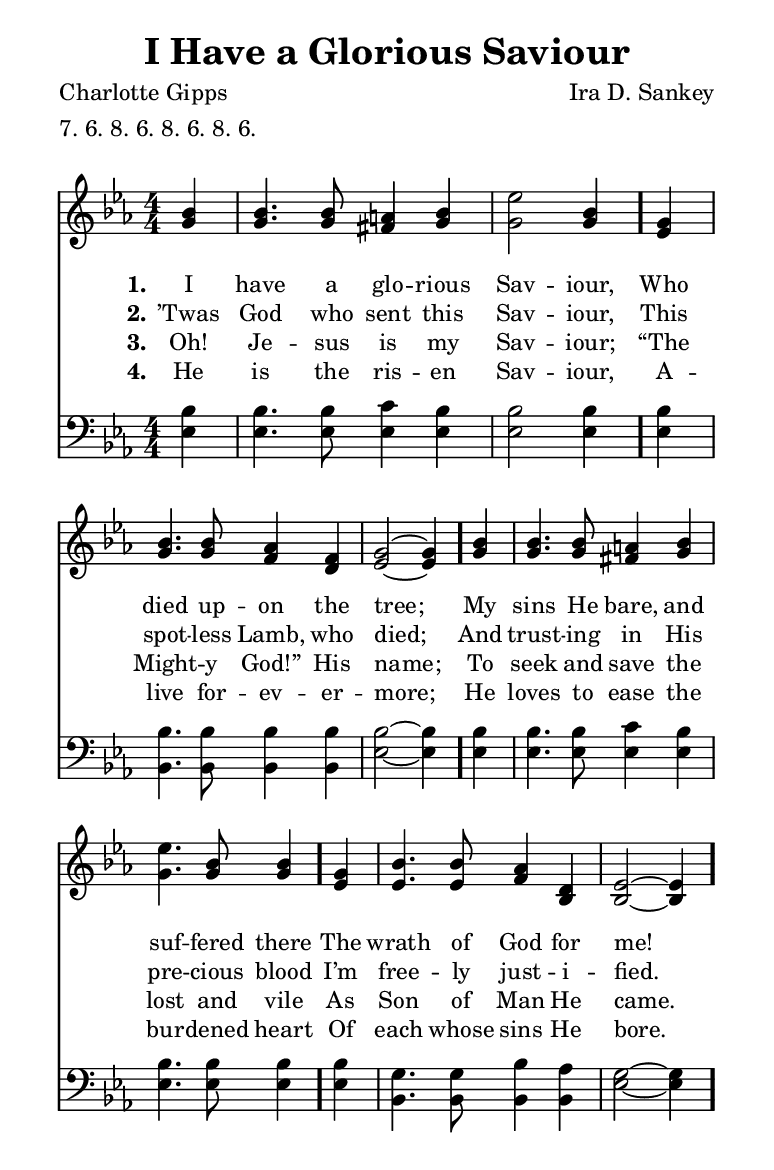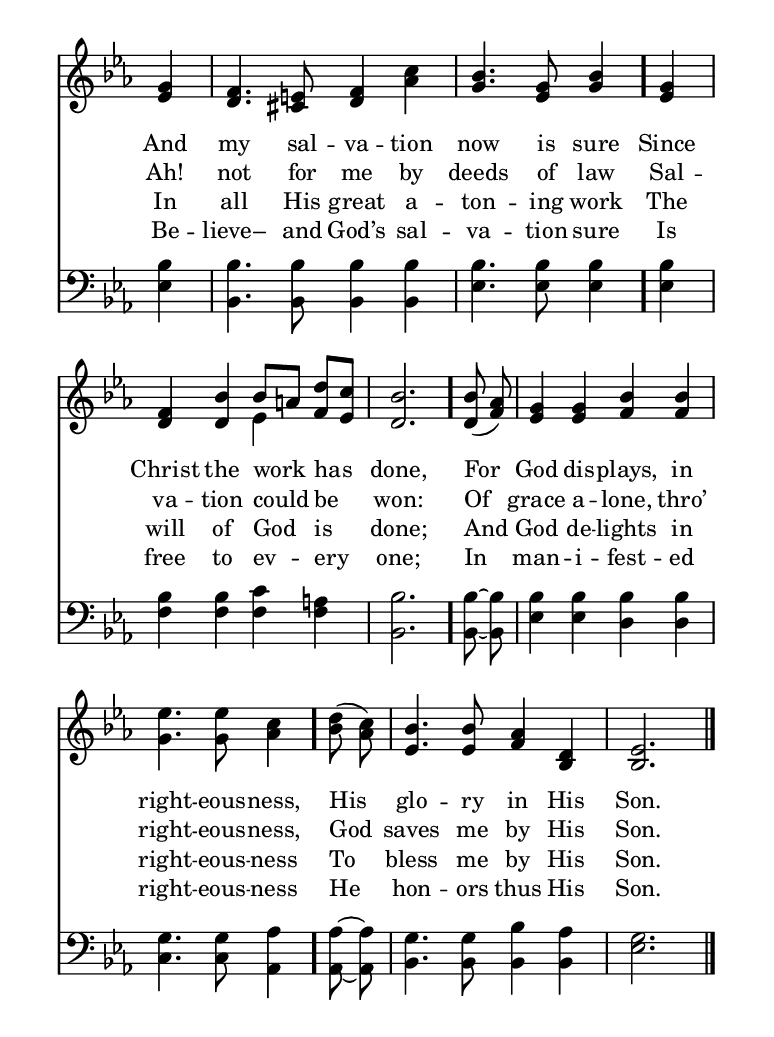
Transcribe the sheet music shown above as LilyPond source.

\include "common/global.ily"
\paper {
  \include "common/paper.ily"
}

\header{
  %gospel
  hymnnumber = "95"
  title = "I Have a Glorious Saviour"
  tunename = "Beneath the Cross of Jesus"
  meter = "7. 6. 8. 6. 8. 6. 8. 6."
  poet = "Charlotte Gipps"
  composer = "Ira D. Sankey"
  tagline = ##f
}

% for fermata in MIDI
ta = { \tempo 4=90 }
tb = { \tempo 4=45 }

patternAA = { c4 | c4. c8 c4 c4 | c2 c4 }
patternAB = { c4 | c4. c8 c4 c4 | c4. c8 c4 }
patternAC = { c8 c8 | c4 c4 c4 c4 | c4. c8 c4 }

patternBA = { c4 | c4. c8 c4 c4 | c2 ~ c4 }
patternBB = { c4 | c4 c4 c8[ c8] c8[ c8] | c2. }
patternBC = { c4 | c4 c4 c4      c8[ c8] | c2. }
patternBD = { c4 | c4 c4 c4      c4      | c2. }
patternBE = { c8 c8 | c4. c8 c4 c4 | c2. }

global = {
  \include "common/overrides.ily"
  \override Staff.TimeSignature.style = #'numbered % original has `c`
  \time 4/4
  \override Score.MetronomeMark.transparent = ##t % hide all fermata changes too
  \ta
  \key ees \major
  \partial 4
  \autoBeamOff
}

notesSoprano = {
\global
\relative c'' {

  \changePitch \patternAA { bes | bes bes a bes | ees bes }
  \changePitch \patternBA { g | bes bes aes f | g g }
  \changePitch \patternAB { bes | bes bes a bes | ees bes bes }
  \changePitch \patternBA { g | bes bes aes d, | ees ees }

  \changePitch \patternAB { g | f e f c' | bes g bes }
  \changePitch \patternBB { g | f bes bes a d c | bes }
  \changePitch \patternAC { bes( aes) | g g bes bes | ees ees c }
  \changePitch \patternBE { d( c) | bes bes aes d, | ees }

  \bar "|."

}
}

notesAlto = {
\global
\relative e' {

  \changePitch \patternAA { g | g g fis g | g g }
  \changePitch \patternBA { ees | g g f d | ees ees }
  \changePitch \patternAB { g | g g fis g | g g g }
  \changePitch \patternBA { ees | ees ees f bes, | bes bes }

  \changePitch \patternAB { ees | d cis d aes' | g ees g }
  \changePitch \patternBC { ees | d d ees f ees | d }
  \changePitch \patternAC { d( f) | ees ees f f | g g aes }
  \changePitch \patternBE { bes( aes) | ees ees f bes, | bes }

}
}

notesTenor = {
\global
\relative a {

  \changePitch \patternAA { bes | bes bes c bes | bes bes }
  \changePitch \patternBA { bes | bes bes bes bes | bes bes }
  \changePitch \patternAB { bes | bes bes c bes | bes bes bes }
  \changePitch \patternBA { bes | g g bes aes | g g }

  \changePitch \patternAB { bes | bes bes bes bes | bes bes bes }
  \changePitch \patternBD { bes | bes bes c a | bes }
  \changePitch \patternAC { bes ~ bes | bes bes bes bes | g g aes }
  \changePitch \patternBE { aes ~ aes | g g bes aes g }

}
}

notesBass = {
\global
\relative f {

  \changePitch \patternAA { ees | ees ees ees ees | ees ees }
  \changePitch \patternBA { ees | bes bes bes bes | ees ees }
  \changePitch \patternAB { ees | ees ees ees ees | ees ees ees }
  \changePitch \patternBA { ees | bes bes bes bes | ees ees }

  \changePitch \patternAB { ees | bes bes bes bes | ees ees ees }
  \changePitch \patternBD { ees | f f f f | bes, }
  \changePitch \patternAC { bes ~ bes | ees ees d d | c c aes }
  \changePitch \patternBE { aes ~ aes | bes bes bes bes | ees }

}
}

wordsA = \lyricmode {
\set stanza = "1."

I have a glo -- rious Sav -- iour, \bar "."
Who died up -- on the tree; \bar "." \eogbreak
My sins He bare, and suf -- fered there \bar "."
The wrath of God for me! \bar "." \eogbreak
And my sal -- va -- tion now is sure \bar "."
Since Christ the work has done, \bar "." \eogbreak
For God dis -- plays, in right -- eous -- ness, \bar "."
His glo -- ry in His Son. \bar "." \eogbreak

}

wordsB = \lyricmode {
\set stanza = "2."

’Twas God who sent this Sav -- iour,
This spot -- less Lamb, who died;
And trust -- ing in His pre -- cious blood
I’m free -- ly just -- i -- fied.
Ah! not for me by deeds of law
Sal -- va -- tion could be won:
Of grace a -- lone, thro’ right -- eous -- ness,
God saves me by His Son.

}

wordsC = \lyricmode {
\set stanza = "3."

Oh! Je -- sus is my Sav -- iour;
“The Might -- y God!” His name;
To seek and save the lost and vile
As Son of Man He came.
In all His great a -- ton -- ing work
The will of God is done;
And God de -- lights in right -- eous -- ness
To bless me by His Son.

}

wordsD = \lyricmode {
\set stanza = "4."

He is the ris -- en Sav -- iour,
A -- live for -- ev -- er -- more;
He loves to ease the bur -- dened heart
Of each whose sins He bore.
Be -- lieve– and God’s sal -- va -- tion sure
Is free to ev -- ery one;
In man -- i -- fest -- ed right -- eous -- ness
He hon -- ors thus His Son.

}

\score {
  \context ChoirStaff <<
    \context Staff = upper <<
      \set Staff.autoBeaming = ##f
      \set ChoirStaff.systemStartDelimiter = #'SystemStartBar
      \set ChoirStaff.printPartCombineTexts = ##f
      \partcombine #'(2 . 9) \notesSoprano \notesAlto
      \context NullVoice = sopranos { \voiceOne << \notesSoprano >> }
      \context NullVoice = altos { \voiceTwo << \notesAlto >> }
      \context Lyrics = one   \lyricsto sopranos \wordsA
      \context Lyrics = two   \lyricsto sopranos \wordsB
      \context Lyrics = three \lyricsto sopranos \wordsC
      \context Lyrics = four  \lyricsto sopranos \wordsD
    >>
    \context Staff = men <<
      \set Staff.autoBeaming = ##f
      \clef bass
      \set ChoirStaff.printPartCombineTexts = ##f
      \partcombine #'(2 . 9) \notesTenor \notesBass
      \context NullVoice = tenors { \voiceOne << \notesTenor >> }
      \context NullVoice = basses { \voiceTwo << \notesBass >> }
    >>
  >>
  \layout {
    \include "common/layout.ily"
  }
  \midi{
    \include "common/midi.ily"
  }
}

\version "2.19.49"  % necessary for upgrading to future LilyPond versions.

% vi:set et ts=2 sw=2 ai nocindent syntax=lilypond:
